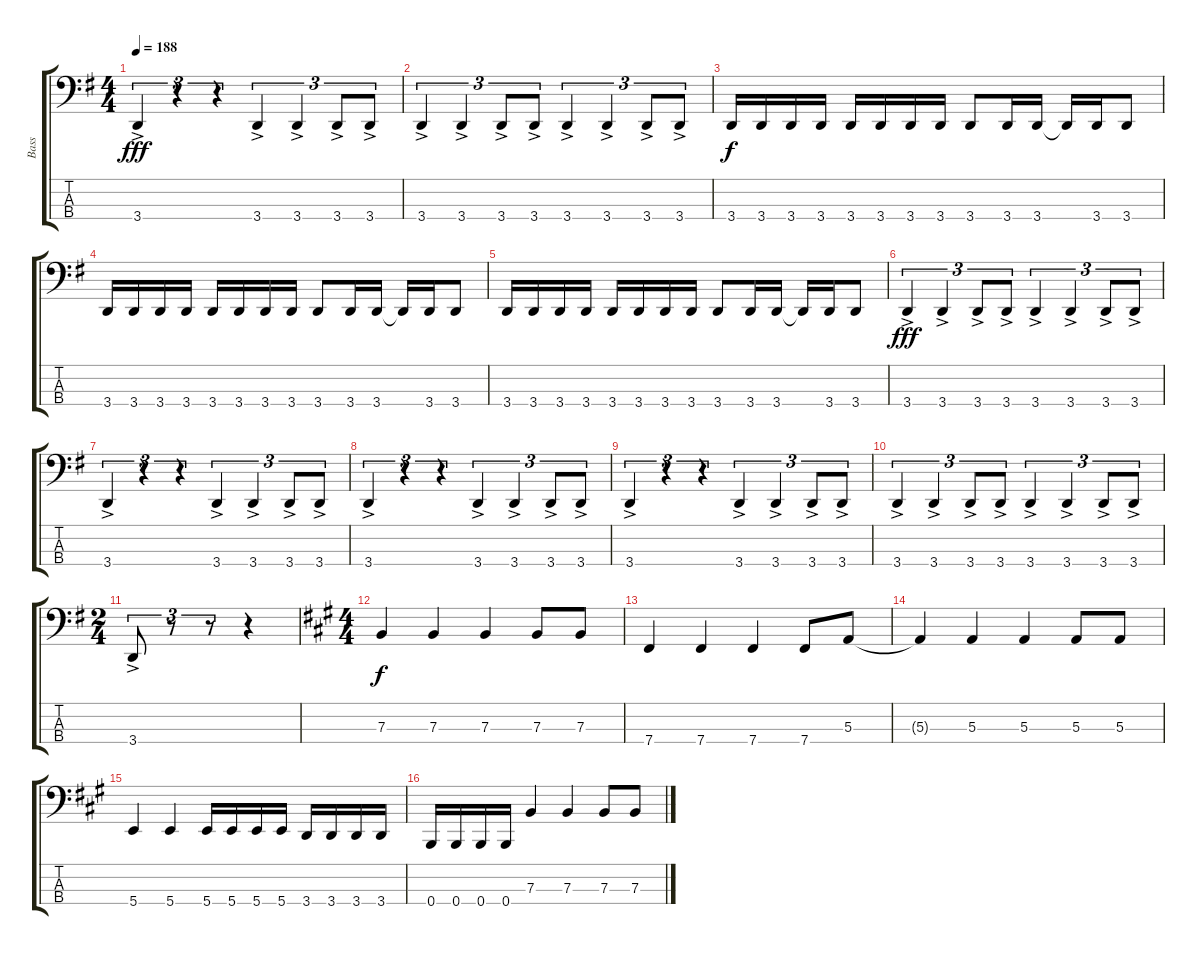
\track ("Bass" "Bass") {instrument electricbasspick}
\staff {score tabs}
\tuning (D2 A1 E1 B0) {hide}
\ts (4 4)
\tempo 188
\clef f4
\ks eminor
3.4{ac}.4{tu (3 2) dy fff} r.4{tu (3 2)} r.4{tu (3 2)} 3.4{ac}.4{tu (3 2)} 3.4{ac}.4{tu (3 2)} 3.4{ac}.8{tu (3 2)} 3.4{ac}.8{tu (3 2)} |
3.4{ac}.4{tu (3 2)} 3.4{ac}.4{tu (3 2)} 3.4{ac}.8{tu (3 2)} 3.4{ac}.8{tu (3 2)} 3.4{ac}.4{tu (3 2)} 3.4{ac}.4{tu (3 2)} 3.4{ac}.8{tu (3 2)} 3.4{ac}.8{tu (3 2)} |
3.4.16{dy f} 3.4.16 3.4.16 3.4.16 3.4.16 3.4.16 3.4.16 3.4.16 3.4.8 3.4.16 3.4.16 3.4{t}.16 3.4.16 3.4.8 |
3.4.16 3.4.16 3.4.16 3.4.16 3.4.16 3.4.16 3.4.16 3.4.16 3.4.8 3.4.16 3.4.16 3.4{t}.16 3.4.16 3.4.8 |
3.4.16 3.4.16 3.4.16 3.4.16 3.4.16 3.4.16 3.4.16 3.4.16 3.4.8 3.4.16 3.4.16 3.4{t}.16 3.4.16 3.4.8 |
3.4{ac}.4{tu (3 2) dy fff} 3.4{ac}.4{tu (3 2)} 3.4{ac}.8{tu (3 2)} 3.4{ac}.8{tu (3 2)} 3.4{ac}.4{tu (3 2)} 3.4{ac}.4{tu (3 2)} 3.4{ac}.8{tu (3 2)} 3.4{ac}.8{tu (3 2)} |
3.4{ac}.4{tu (3 2)} r.4{tu (3 2)} r.4{tu (3 2)} 3.4{ac}.4{tu (3 2)} 3.4{ac}.4{tu (3 2)} 3.4{ac}.8{tu (3 2)} 3.4{ac}.8{tu (3 2)} |
3.4{ac}.4{tu (3 2)} r.4{tu (3 2)} r.4{tu (3 2)} 3.4{ac}.4{tu (3 2)} 3.4{ac}.4{tu (3 2)} 3.4{ac}.8{tu (3 2)} 3.4{ac}.8{tu (3 2)} |
3.4{ac}.4{tu (3 2)} r.4{tu (3 2)} r.4{tu (3 2)} 3.4{ac}.4{tu (3 2)} 3.4{ac}.4{tu (3 2)} 3.4{ac}.8{tu (3 2)} 3.4{ac}.8{tu (3 2)} |
3.4{ac}.4{tu (3 2)} 3.4{ac}.4{tu (3 2)} 3.4{ac}.8{tu (3 2)} 3.4{ac}.8{tu (3 2)} 3.4{ac}.4{tu (3 2)} 3.4{ac}.4{tu (3 2)} 3.4{ac}.8{tu (3 2)} 3.4{ac}.8{tu (3 2)} |
\ts (2 4)
3.4{ac}.8{tu (3 2)} r.8{tu (3 2)} r.8{tu (3 2)} r.4 |
\ts (4 4)
\ks f#minor
7.3.4{dy f} 7.3.4 7.3.4 7.3.8 7.3.8 |
7.4.4 7.4.4 7.4.4 7.4.8 5.3.8 |
5.3{t}.4 5.3.4 5.3.4 5.3.8 5.3.8 |
5.4.4 5.4.4 5.4.16 5.4.16 5.4.16 5.4.16 3.4.16 3.4.16 3.4.16 3.4.16 |
0.4.16 0.4.16 0.4.16 0.4.16 7.3.4 7.3.4 7.3.8 7.3.8
